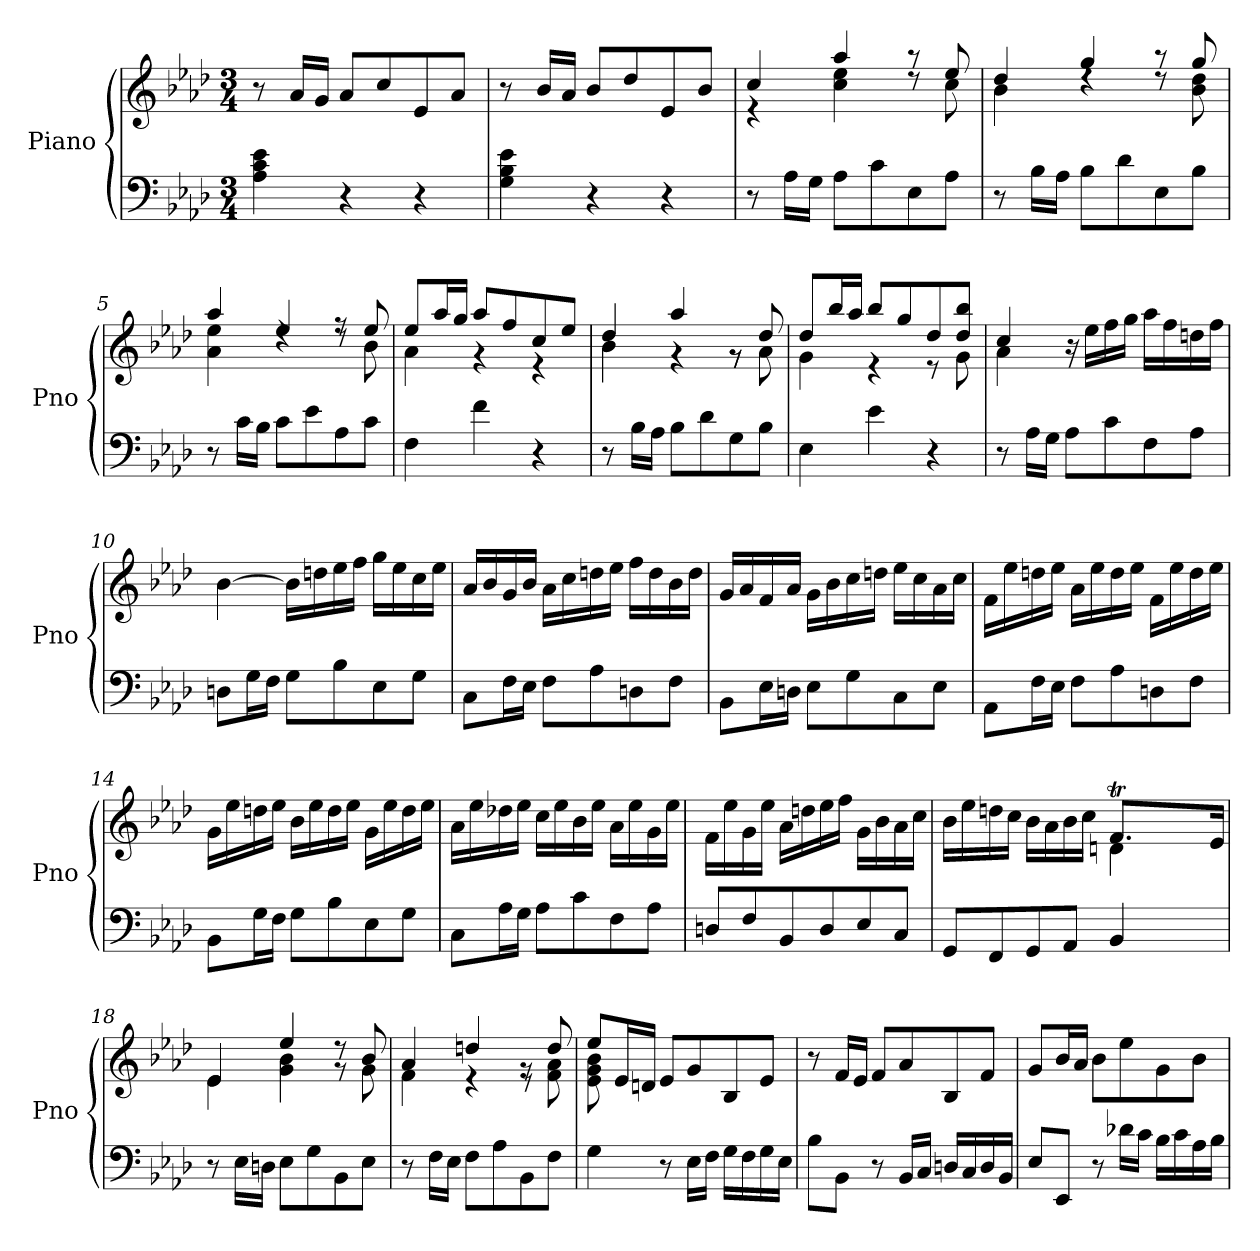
**kern	**kern
*part1	*part1
*staff2	*staff1
*I"Piano	*
*I'Pno	*
*clefF4	*clefG2
*k[b-e-a-d-]	*k[b-e-a-d-]
*M3/4	*M3/4
=1	=1
4A-\ 4c\ 4e-\	8r
.	16a-/LL
.	16g/JJ
4r	8a-/L
.	8cc/
4r	8e-/
.	8a-/J
=2	=2
4G\ 4B-\ 4e-\	8r
.	16b-/LL
.	16a-/JJ
4r	8b-/L
.	8dd-/
4r	8e-/
.	8b-/J
=3	=3
*	*^
8r	4cc/	4r
16A-\LL	.	.
16G\JJ	.	.
8A-\L	4aa-/	4cc\ 4ee-\
8c\	.	.
8E-\	8r	8rdd
8A-\J	8ee-/	8cc\
=4	=4	=4
8r	4dd-/	4b-\
16B-\LL	.	.
16A-\JJ	.	.
8B-\L	4gg/	4rdd
8d-\	.	.
8E-\	8r	8rdd
8B-\J	8gg/	8b-\ 8dd-\
!!LO:LB:g=z	!!
=5	=5	=5
8r	4aa-/	4a-\ 4ee-\
16c\LL	.	.
16B-\JJ	.	.
8c\L	4ee-/	4rdd
8e-\	.	.
8A-\	8r	8rdd
8c\J	8ee-/	8b-\
=6	=6	=6
4F\	8ee-/L	4a-\
.	16aa-/L	.
.	16gg/JJ	.
4f\	8aa-/L	4r
.	8ff/	.
4r	8cc/	4r
.	8ee-/J	.
=7	=7	=7
8r	4dd-/	4b-\
16B-\LL	.	.
16A-\JJ	.	.
8B-\L	4aa-/	4r
8d-\	.	.
8G\	8rg	8r
8B-\J	8dd-/	8a-\
=8	=8	=8
4E-\	8dd-/L	4g\
.	16bb-/L	.
.	16aa-/JJ	.
4e-\	8bb-/L	4r
.	8gg/	.
4r	8dd-/	8r
.	8dd-/ 8bb-/J	8g\
=9	=9	=9
*^	*	*
4ryy	8r	4cc/	4a-\
.	16A-\LL	.	.
.	16G\JJ	.	.
2ryy	8A-\L	16r	2ryy
.	.	16ee-\LL	.
.	8c\	16ff\	.
.	.	16gg\JJ	.
.	8F\	16aa-\LL	.
.	.	16ff\	.
.	8A-\J	16ddn\	.
.	.	16ff\JJ	.
*v	*v	*	*
*	*v	*v
!!LO:LB:g=z
=10	=10
8Dn\L	[4b-\
16G\L	.
16F\JJ	.
8G\L	16b-\LL]
.	16ddn\
8B-\	16ee-\
.	16ff\JJ
8E-\	16gg\LL
.	16ee-\
8G\J	16cc\
.	16ee-\JJ
=11	=11
8C\L	16a-/LL
.	16b-/
16F\L	16g/
16E-\JJ	16b-/JJ
8F\L	16a-\LL
.	16cc\
8A-\	16ddn\
.	16ee-\JJ
8Dn\	16ff\LL
.	16dd\
8F\J	16b-\
.	16dd\JJ
=12	=12
8BB-\L	16g/LL
.	16a-/
16E-\L	16f/
16Dn\JJ	16a-/JJ
8E-\L	16g\LL
.	16b-\
8G\	16cc\
.	16ddn\JJ
8C\	16ee-\LL
.	16cc\
8E-\J	16a-\
.	16cc\JJ
!!LO:LB:g=z
=13	=13
8AA-\L	16f\LL
.	16ee-\
16F\L	16ddn\
16E-\JJ	16ee-\JJ
8F\L	16a-\LL
.	16ee-\
8A-\	16dd\
.	16ee-\JJ
8Dn\	16f\LL
.	16ee-\
8F\J	16dd\
.	16ee-\JJ
!!LO:LB:g=z
=14	=14
8BB-\L	16g\LL
.	16ee-\
16G\L	16ddn\
16F\JJ	16ee-\JJ
8G\L	16b-\LL
.	16ee-\
8B-\	16dd\
.	16ee-\JJ
8E-\	16g\LL
.	16ee-\
8G\J	16dd\
.	16ee-\JJ
=15	=15
8C\L	16a-\LL
.	16ee-\
16A-\L	16dd-X\
16G\JJ	16ee-\JJ
8A-\L	16cc\LL
.	16ee-\
8c\	16b-\
.	16ee-\JJ
8F\	16a-\LL
.	16ee-\
8A-\J	16g\
.	16ee-\JJ
=16	=16
8Dn/L	16f\LL
.	16ee-\
8F/	16g\
.	16ee-\JJ
8BB-/	16a-\LL
.	16ddn\
8D/	16ee-\
.	16ff\JJ
8E-/	16g\LL
.	16b-\
8C/J	16a-\
.	16cc\JJ
!!LO:PB:g=z
=17	=17
*^	*^
*	*^	*	*^
2ryy	2ryy	8GG/L	16b-\LL	2ryy	2ryy
.	.	.	16ee-\	.	.
.	.	8FF/	16ddn\	.	.
.	.	.	16cc\JJ	.	.
.	.	8GG/	16b-\LL	.	.
.	.	.	16a-\	.	.
.	.	8AA-/J	16b-\	.	.
.	.	.	16cc\JJ	.	.
4ryy	8.ryy	4BB-/	8.fT/L	4dn\	32gyy
.	.	.	.	.	32fyy
.	.	.	.	.	32gyy
.	.	.	.	.	[32fyy
.	.	.	.	.	16fyy]
.	16ryy	.	16e-/Jk	.	16ryy
*v	*v	*v	*	*	*
*	*	*v	*v
!!LO:LB:g=z
=18	=18	=18
8r	4e-/	4e-\
16E-\LL	.	.
16Dn\JJ	.	.
8E-\L	4ee-/	4g\ 4b-\
8G\	.	.
8BB-\	8rg	8rdd
8E-\J	8b-/	8g\
=19	=19	=19
8r	4a-/	4f\
16F\LL	.	.
16E-\JJ	.	.
8F\L	4ddn/	4r
8A-\	.	.
8BB-\	8rg	8r
8F\J	8dd/	8f\ 8a-\
=20	=20	=20
*^	*	*
8ryy	4G\	8ee-/L	8e-\ 8g\ 8b-\
2ryy	.	16e-/L	2ryy
.	.	16dn/JJ	.
.	8r	8e-/L	.
.	16E-\LL	8g/	.
.	16F\JJ	.	.
.	16G\LL	8B-/	.
.	16F\	.	.
8ryy	16G\	8e-/J	8ryy
.	16E-\JJ	.	.
*v	*v	*	*
*	*v	*v
=21	=21
8B-\L	8r
8BB-\J	16f/LL
.	16e-/JJ
8r	8f/L
16BB-/LL	8a-/
16C/JJ	.
16Dn/LL	8B-/
16C/	.
16D/	8f/J
16BB-/JJ	.
=22	=22
8E-/L	8g/L
8EE-/J	16b-/L
.	16a-/JJ
8r	8b-\L
16d-X\LL	8ee-\
16c\JJ	.
16B-\LL	8g\
16c\	.
16A-\	8b-\J
16B-\JJ	.
=	=
*-	*-
